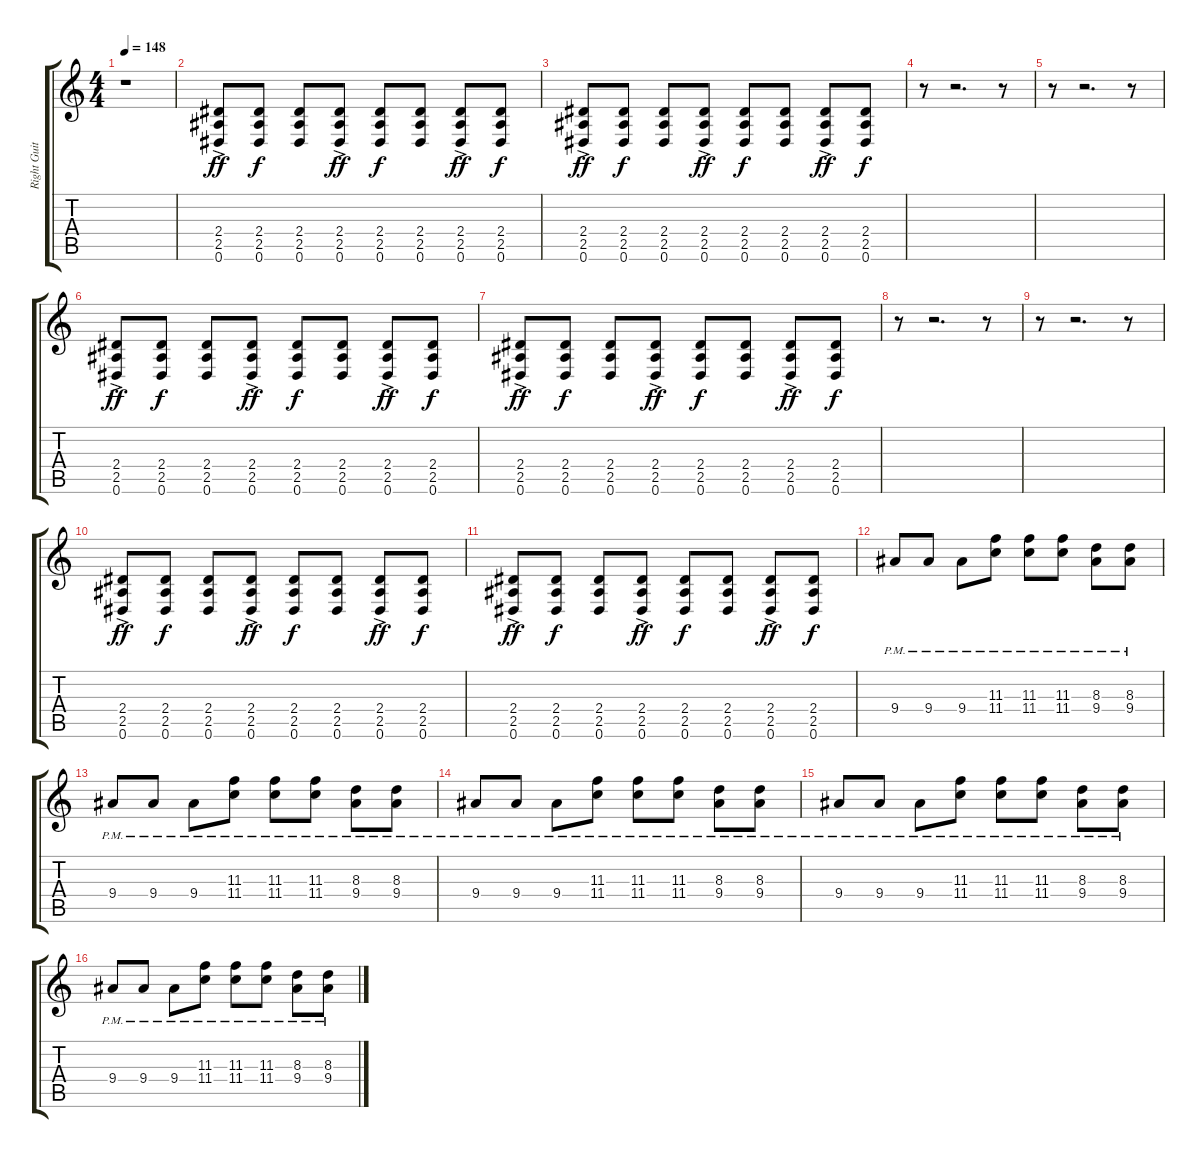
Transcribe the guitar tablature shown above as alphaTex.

\track ("Right Guitar" "Right Guit") {instrument distortionguitar}
\staff {score tabs}
\tuning (Eb4 Bb3 Gb3 Db3 Ab2 Eb2) {hide}
\ts (4 4)
\tempo 148
\clef g2
\ks c
r.1{dy f} |
(2.4{ac} 2.5{ac} 0.6{ac}).8{dy ff} (2.4 2.5 0.6).8{dy f} (2.4 2.5 0.6).8 (2.4{ac} 2.5{ac} 0.6{ac}).8{dy ff} (2.4 2.5 0.6).8{dy f} (2.4 2.5 0.6).8 (2.4{ac} 2.5{ac} 0.6{ac}).8{dy ff} (2.4 2.5 0.6).8{dy f} |
(2.4{ac} 2.5{ac} 0.6{ac}).8{dy ff} (2.4 2.5 0.6).8{dy f} (2.4 2.5 0.6).8 (2.4{ac} 2.5{ac} 0.6{ac}).8{dy ff} (2.4 2.5 0.6).8{dy f} (2.4 2.5 0.6).8 (2.4{ac} 2.5{ac} 0.6{ac}).8{dy ff} (2.4 2.5 0.6).8{dy f} |
r.8 r.2{d} r.8 |
r.8 r.2{d} r.8 |
(2.4{ac} 2.5{ac} 0.6{ac}).8{dy ff} (2.4 2.5 0.6).8{dy f} (2.4 2.5 0.6).8 (2.4{ac} 2.5{ac} 0.6{ac}).8{dy ff} (2.4 2.5 0.6).8{dy f} (2.4 2.5 0.6).8 (2.4{ac} 2.5{ac} 0.6{ac}).8{dy ff} (2.4 2.5 0.6).8{dy f} |
(2.4{ac} 2.5{ac} 0.6{ac}).8{dy ff} (2.4 2.5 0.6).8{dy f} (2.4 2.5 0.6).8 (2.4{ac} 2.5{ac} 0.6{ac}).8{dy ff} (2.4 2.5 0.6).8{dy f} (2.4 2.5 0.6).8 (2.4{ac} 2.5{ac} 0.6{ac}).8{dy ff} (2.4 2.5 0.6).8{dy f} |
r.8 r.2{d} r.8 |
r.8 r.2{d} r.8 |
(2.4{ac} 2.5{ac} 0.6{ac}).8{dy ff} (2.4 2.5 0.6).8{dy f} (2.4 2.5 0.6).8 (2.4{ac} 2.5{ac} 0.6{ac}).8{dy ff} (2.4 2.5 0.6).8{dy f} (2.4 2.5 0.6).8 (2.4{ac} 2.5{ac} 0.6{ac}).8{dy ff} (2.4 2.5 0.6).8{dy f} |
(2.4{ac} 2.5{ac} 0.6{ac}).8{dy ff} (2.4 2.5 0.6).8{dy f} (2.4 2.5 0.6).8 (2.4{ac} 2.5{ac} 0.6{ac}).8{dy ff} (2.4 2.5 0.6).8{dy f} (2.4 2.5 0.6).8 (2.4{ac} 2.5{ac} 0.6{ac}).8{dy ff} (2.4 2.5 0.6).8{dy f} |
\section ("" "")
9.4{pm}.8 9.4{pm}.8 9.4{pm}.8 (11.3{pm} 11.4{pm}).8 (11.3{pm} 11.4{pm}).8 (11.3{pm} 11.4{pm}).8 (8.3{pm} 9.4{pm}).8 (8.3{pm} 9.4{pm}).8 |
9.4{pm}.8 9.4{pm}.8 9.4{pm}.8 (11.3{pm} 11.4{pm}).8 (11.3{pm} 11.4{pm}).8 (11.3{pm} 11.4{pm}).8 (8.3{pm} 9.4{pm}).8 (8.3{pm} 9.4{pm}).8 |
9.4{pm}.8 9.4{pm}.8 9.4{pm}.8 (11.3{pm} 11.4{pm}).8 (11.3{pm} 11.4{pm}).8 (11.3{pm} 11.4{pm}).8 (8.3{pm} 9.4{pm}).8 (8.3{pm} 9.4{pm}).8 |
9.4{pm}.8 9.4{pm}.8 9.4{pm}.8 (11.3{pm} 11.4{pm}).8 (11.3{pm} 11.4{pm}).8 (11.3{pm} 11.4{pm}).8 (8.3{pm} 9.4{pm}).8 (8.3{pm} 9.4{pm}).8 |
9.4{pm}.8 9.4{pm}.8 9.4{pm}.8 (11.3{pm} 11.4{pm}).8 (11.3{pm} 11.4{pm}).8 (11.3{pm} 11.4{pm}).8 (8.3{pm} 9.4{pm}).8 (8.3{pm} 9.4{pm}).8
